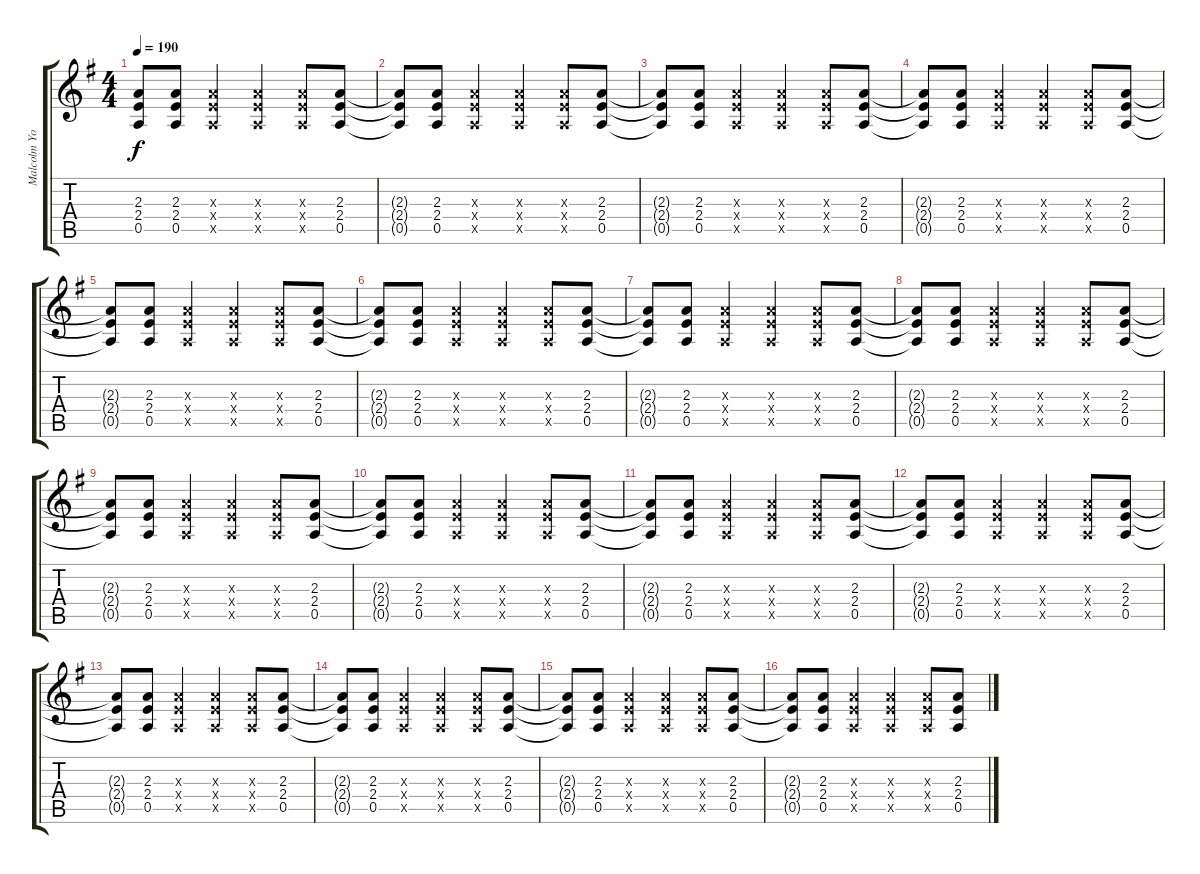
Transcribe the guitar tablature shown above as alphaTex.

\track ("Malcolm Young (Rhythm Guitar)" "Malcolm Yo") {instrument overdrivenguitar}
\staff {score tabs}
\tuning (E4 B3 G3 D3 A2 E2) {hide}
\ts (4 4)
\tempo 190
\clef g2
\ks g
(2.3{t} 2.4{t} 0.5{t}).8{dy f} (2.3 2.4 0.5).8 (2.3{x} 2.4{x} 0.5{x}).4 (2.3{x} 2.4{x} 0.5{x}).4 (2.3{x} 2.4{x} 0.5{x}).8 (2.3 2.4 0.5).8 |
(2.3{t} 2.4{t} 0.5{t}).8 (2.3 2.4 0.5).8 (2.3{x} 2.4{x} 0.5{x}).4 (2.3{x} 2.4{x} 0.5{x}).4 (2.3{x} 2.4{x} 0.5{x}).8 (2.3 2.4 0.5).8 |
(2.3{t} 2.4{t} 0.5{t}).8 (2.3 2.4 0.5).8 (2.3{x} 2.4{x} 0.5{x}).4 (2.3{x} 2.4{x} 0.5{x}).4 (2.3{x} 2.4{x} 0.5{x}).8 (2.3 2.4 0.5).8 |
(2.3{t} 2.4{t} 0.5{t}).8 (2.3 2.4 0.5).8 (2.3{x} 2.4{x} 0.5{x}).4 (2.3{x} 2.4{x} 0.5{x}).4 (2.3{x} 2.4{x} 0.5{x}).8 (2.3 2.4 0.5).8 |
(2.3{t} 2.4{t} 0.5{t}).8 (2.3 2.4 0.5).8 (2.3{x} 2.4{x} 0.5{x}).4 (2.3{x} 2.4{x} 0.5{x}).4 (2.3{x} 2.4{x} 0.5{x}).8 (2.3 2.4 0.5).8 |
(2.3{t} 2.4{t} 0.5{t}).8 (2.3 2.4 0.5).8 (2.3{x} 2.4{x} 0.5{x}).4 (2.3{x} 2.4{x} 0.5{x}).4 (2.3{x} 2.4{x} 0.5{x}).8 (2.3 2.4 0.5).8 |
(2.3{t} 2.4{t} 0.5{t}).8 (2.3 2.4 0.5).8 (2.3{x} 2.4{x} 0.5{x}).4 (2.3{x} 2.4{x} 0.5{x}).4 (2.3{x} 2.4{x} 0.5{x}).8 (2.3 2.4 0.5).8 |
(2.3{t} 2.4{t} 0.5{t}).8 (2.3 2.4 0.5).8 (2.3{x} 2.4{x} 0.5{x}).4 (2.3{x} 2.4{x} 0.5{x}).4 (2.3{x} 2.4{x} 0.5{x}).8 (2.3 2.4 0.5).8 |
(2.3{t} 2.4{t} 0.5{t}).8 (2.3 2.4 0.5).8 (2.3{x} 2.4{x} 0.5{x}).4 (2.3{x} 2.4{x} 0.5{x}).4 (2.3{x} 2.4{x} 0.5{x}).8 (2.3 2.4 0.5).8 |
(2.3{t} 2.4{t} 0.5{t}).8 (2.3 2.4 0.5).8 (2.3{x} 2.4{x} 0.5{x}).4 (2.3{x} 2.4{x} 0.5{x}).4 (2.3{x} 2.4{x} 0.5{x}).8 (2.3 2.4 0.5).8 |
(2.3{t} 2.4{t} 0.5{t}).8 (2.3 2.4 0.5).8 (2.3{x} 2.4{x} 0.5{x}).4 (2.3{x} 2.4{x} 0.5{x}).4 (2.3{x} 2.4{x} 0.5{x}).8 (2.3 2.4 0.5).8 |
(2.3{t} 2.4{t} 0.5{t}).8 (2.3 2.4 0.5).8 (2.3{x} 2.4{x} 0.5{x}).4 (2.3{x} 2.4{x} 0.5{x}).4 (2.3{x} 2.4{x} 0.5{x}).8 (2.3 2.4 0.5).8 |
(2.3{t} 2.4{t} 0.5{t}).8 (2.3 2.4 0.5).8 (2.3{x} 2.4{x} 0.5{x}).4 (2.3{x} 2.4{x} 0.5{x}).4 (2.3{x} 2.4{x} 0.5{x}).8 (2.3 2.4 0.5).8 |
(2.3{t} 2.4{t} 0.5{t}).8 (2.3 2.4 0.5).8 (2.3{x} 2.4{x} 0.5{x}).4 (2.3{x} 2.4{x} 0.5{x}).4 (2.3{x} 2.4{x} 0.5{x}).8 (2.3 2.4 0.5).8 |
(2.3{t} 2.4{t} 0.5{t}).8 (2.3 2.4 0.5).8 (2.3{x} 2.4{x} 0.5{x}).4 (2.3{x} 2.4{x} 0.5{x}).4 (2.3{x} 2.4{x} 0.5{x}).8 (2.3 2.4 0.5).8 |
(2.3{t} 2.4{t} 0.5{t}).8 (2.3 2.4 0.5).8 (2.3{x} 2.4{x} 0.5{x}).4 (2.3{x} 2.4{x} 0.5{x}).4 (2.3{x} 2.4{x} 0.5{x}).8 (2.3 2.4 0.5).8
